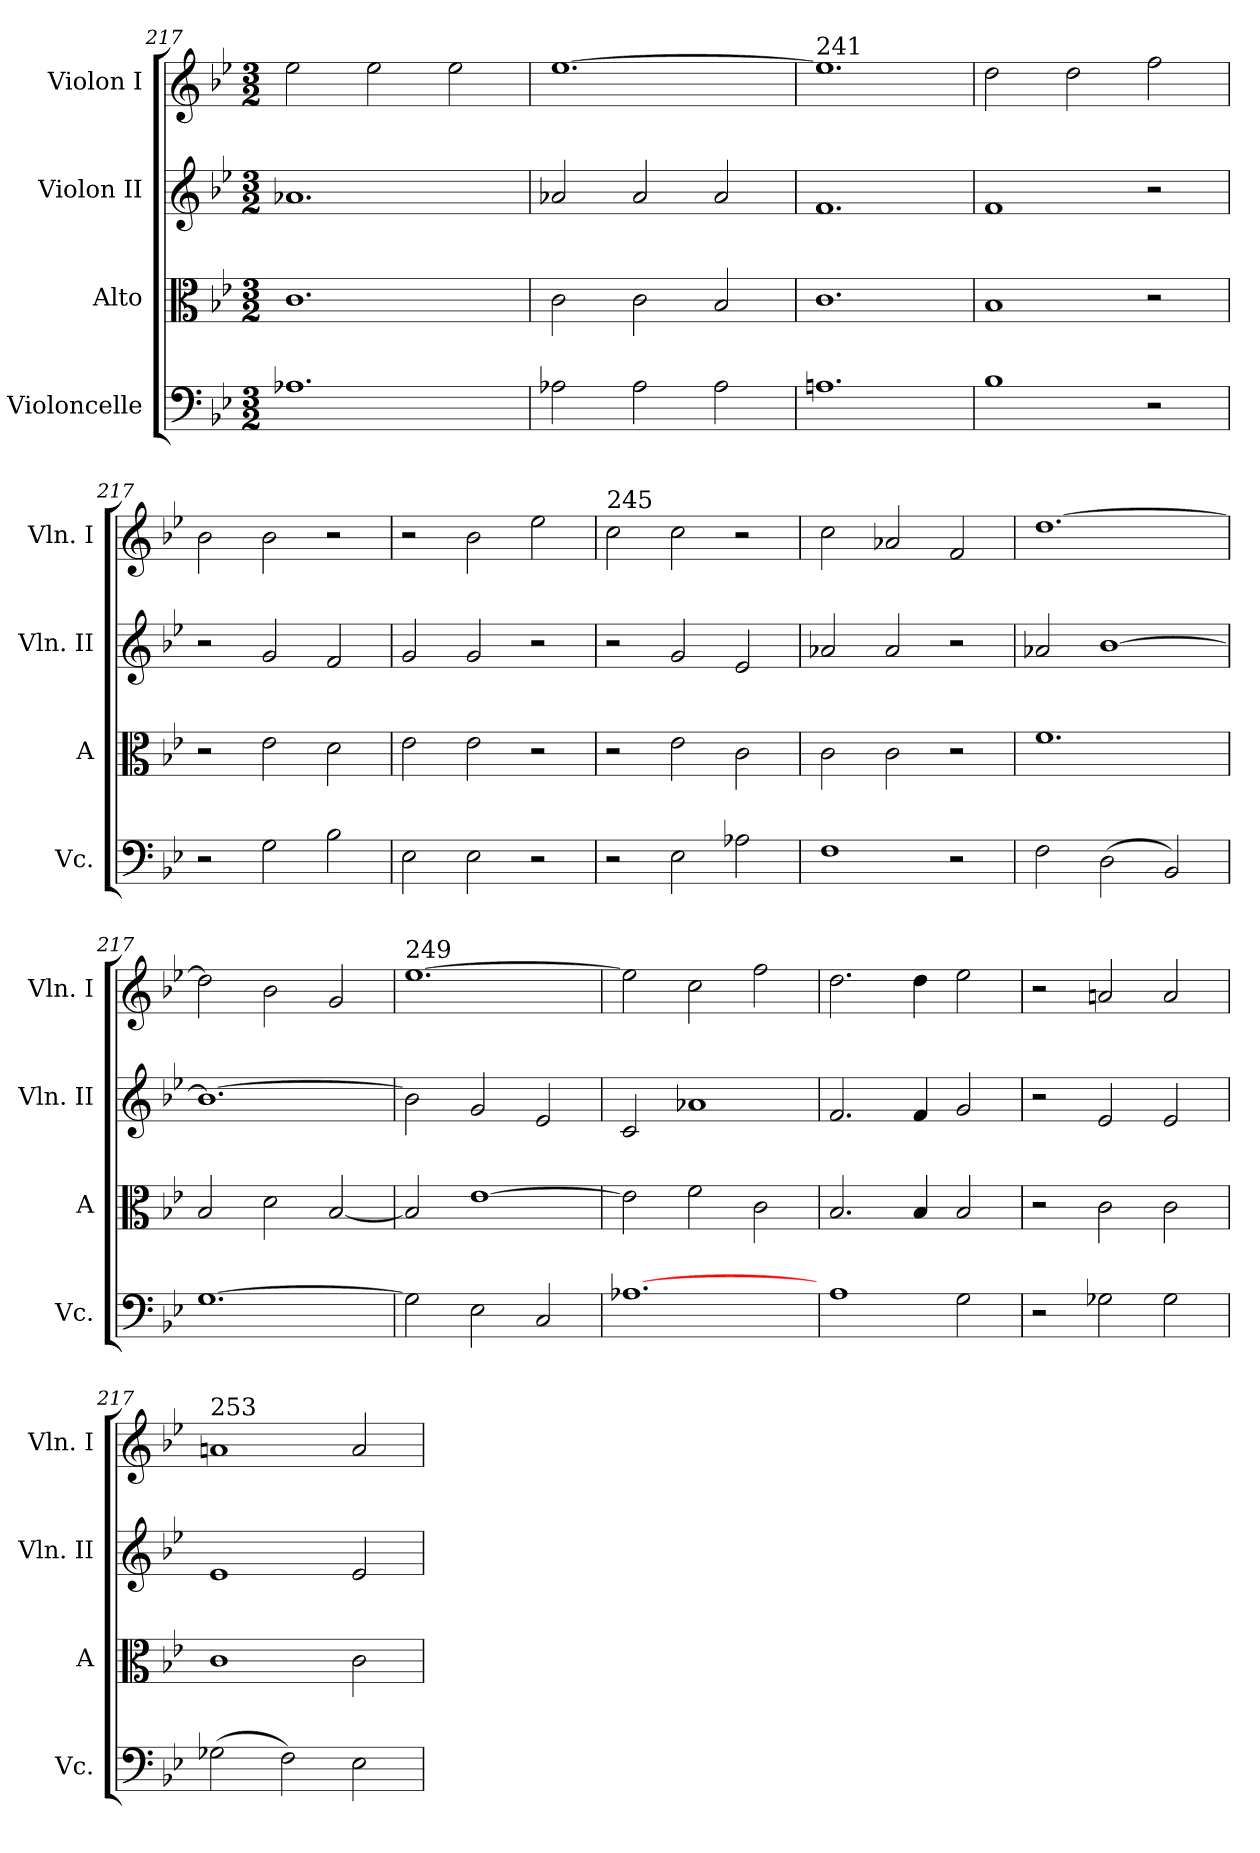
**kern	**kern	**kern	**kern
*part4	*part3	*part2	*part1
*staff4	*staff3	*staff2	*staff1
*I"Violoncelle	*I"Alto	*I"Violon II	*I"Violon I
*I'Vc.	*I'A	*I'Vln. II	*I'Vln. I
*clefF4	*clefC3	*clefG2	*clefG2
*k[b-e-]	*k[b-e-]	*k[b-e-]	*k[b-e-]
*g:	*g:	*g:	*g:
*M3/2	*M3/2	*M3/2	*M3/2
=217X8	=217X8	=217X8	=217X8
1.A-X	1.c	1.a-X	2ee-\
.	.	.	2ee-\
.	.	.	2ee-\
=217X9	=217X9	=217X9	=217X9
2A-X\	2c\	2a-X/	[1.ee-
2A-\	2c\	2a-/	.
2A-\	2B-/	2a-/	.
!!LO:LB:g=z
=217X10	=217X10	=217X10	=217X10
!	!	!	!LO:TX:a:t=241
1.An	1.c	1.f	1.ee-]
=217X11	=217X11	=217X11	=217X11
1B-	1B-	1f	2dd\
.	.	.	2dd\
2r	2r	2r	2ff\
=217X12	=217X12	=217X12	=217X12
2r	2r	2r	2b-\
2G\	2e-\	2g/	2b-\
2B-\	2d\	2f/	2r
=217X13	=217X13	=217X13	=217X13
2E-\	2e-\	2g/	2r
2E-\	2e-\	2g/	2b-\
2r	2r	2r	2ee-\
!!LO:PB:g=z
=217X14	=217X14	=217X14	=217X14
!	!	!	!LO:TX:a:t=245
2r	2r	2r	2cc\
2E-\	2e-\	2g/	2cc\
2A-X\	2c\	2e-/	2r
=217X15	=217X15	=217X15	=217X15
1F	2c\	2a-X/	2cc\
.	2c\	2a-/	2a-X/
2r	2r	2r	2f/
=217X16	=217X16	=217X16	=217X16
2F\	1.f	2a-X/	[1.dd
(>2D\	.	[1b-	.
2BB-/)	.	.	.
=217X17	=217X17	=217X17	=217X17
[1.G	2B-/	1.b-_	2dd\]
.	2d\	.	2b-\
.	[2B-/	.	2g/
!!LO:LB:g=z
=217X18	=217X18	=217X18	=217X18
!	!	!	!LO:TX:a:t=249
2G\]	2B-/]	2b-\]	[1.ee-
2E-\	[1e-	2g/	.
2C/	.	2e-/	.
=217X19	=217X19	=217X19	=217X19
[1.A-X	2e-\]	2c/	2ee-\]
.	2f\	1a-X	2cc\
.	2c\	.	2ff\
=217X20	=217X20	=217X20	=217X20
1A	2.B-/	2.f/	2.dd\
.	4B-/	4f/	4dd\
2G\	2B-/	2g/	2ee-\
=217X21	=217X21	=217X21	=217X21
2r	2r	2r	2r
2G-X\	2c\	2e-/	2an/
2G-\	2c\	2e-/	2a/
!!LO:LB:g=z
=217X22	=217X22	=217X22	=217X22
!	!	!	!LO:TX:a:t=253
(>2G-X\	1c	1e-	1an
2F\)	.	.	.
2E-\	2c\	2e-/	2a/
=	=	=	=
*-	*-	*-	*-
